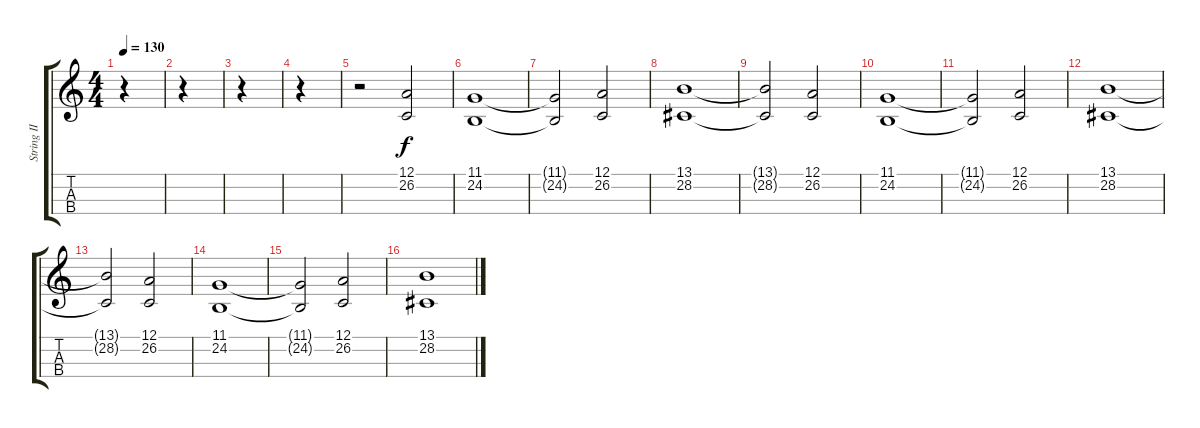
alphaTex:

\track ("String II" "String II") {instrument stringensemble1}
\staff {score tabs}
\tuning (C3 G2 E2 C2) {hide}
\ts (4 4)
\tempo 130
\clef g2
\ks c
r.4{dy f instrument stringensemble1} |
r.4 |
r.4 |
r.4 |
r.2 (12.1 26.2).2 |
(11.1 24.2).1 |
(11.1{t} 24.2{t}).2 (12.1 26.2).2 |
(13.1 28.2).1 |
(13.1{t} 28.2{t}).2 (12.1 26.2).2 |
(11.1 24.2).1 |
(11.1{t} 24.2{t}).2 (12.1 26.2).2 |
(13.1 28.2).1 |
(13.1{t} 28.2{t}).2 (12.1 26.2).2 |
(11.1 24.2).1 |
(11.1{t} 24.2{t}).2 (12.1 26.2).2 |
(13.1 28.2).1
